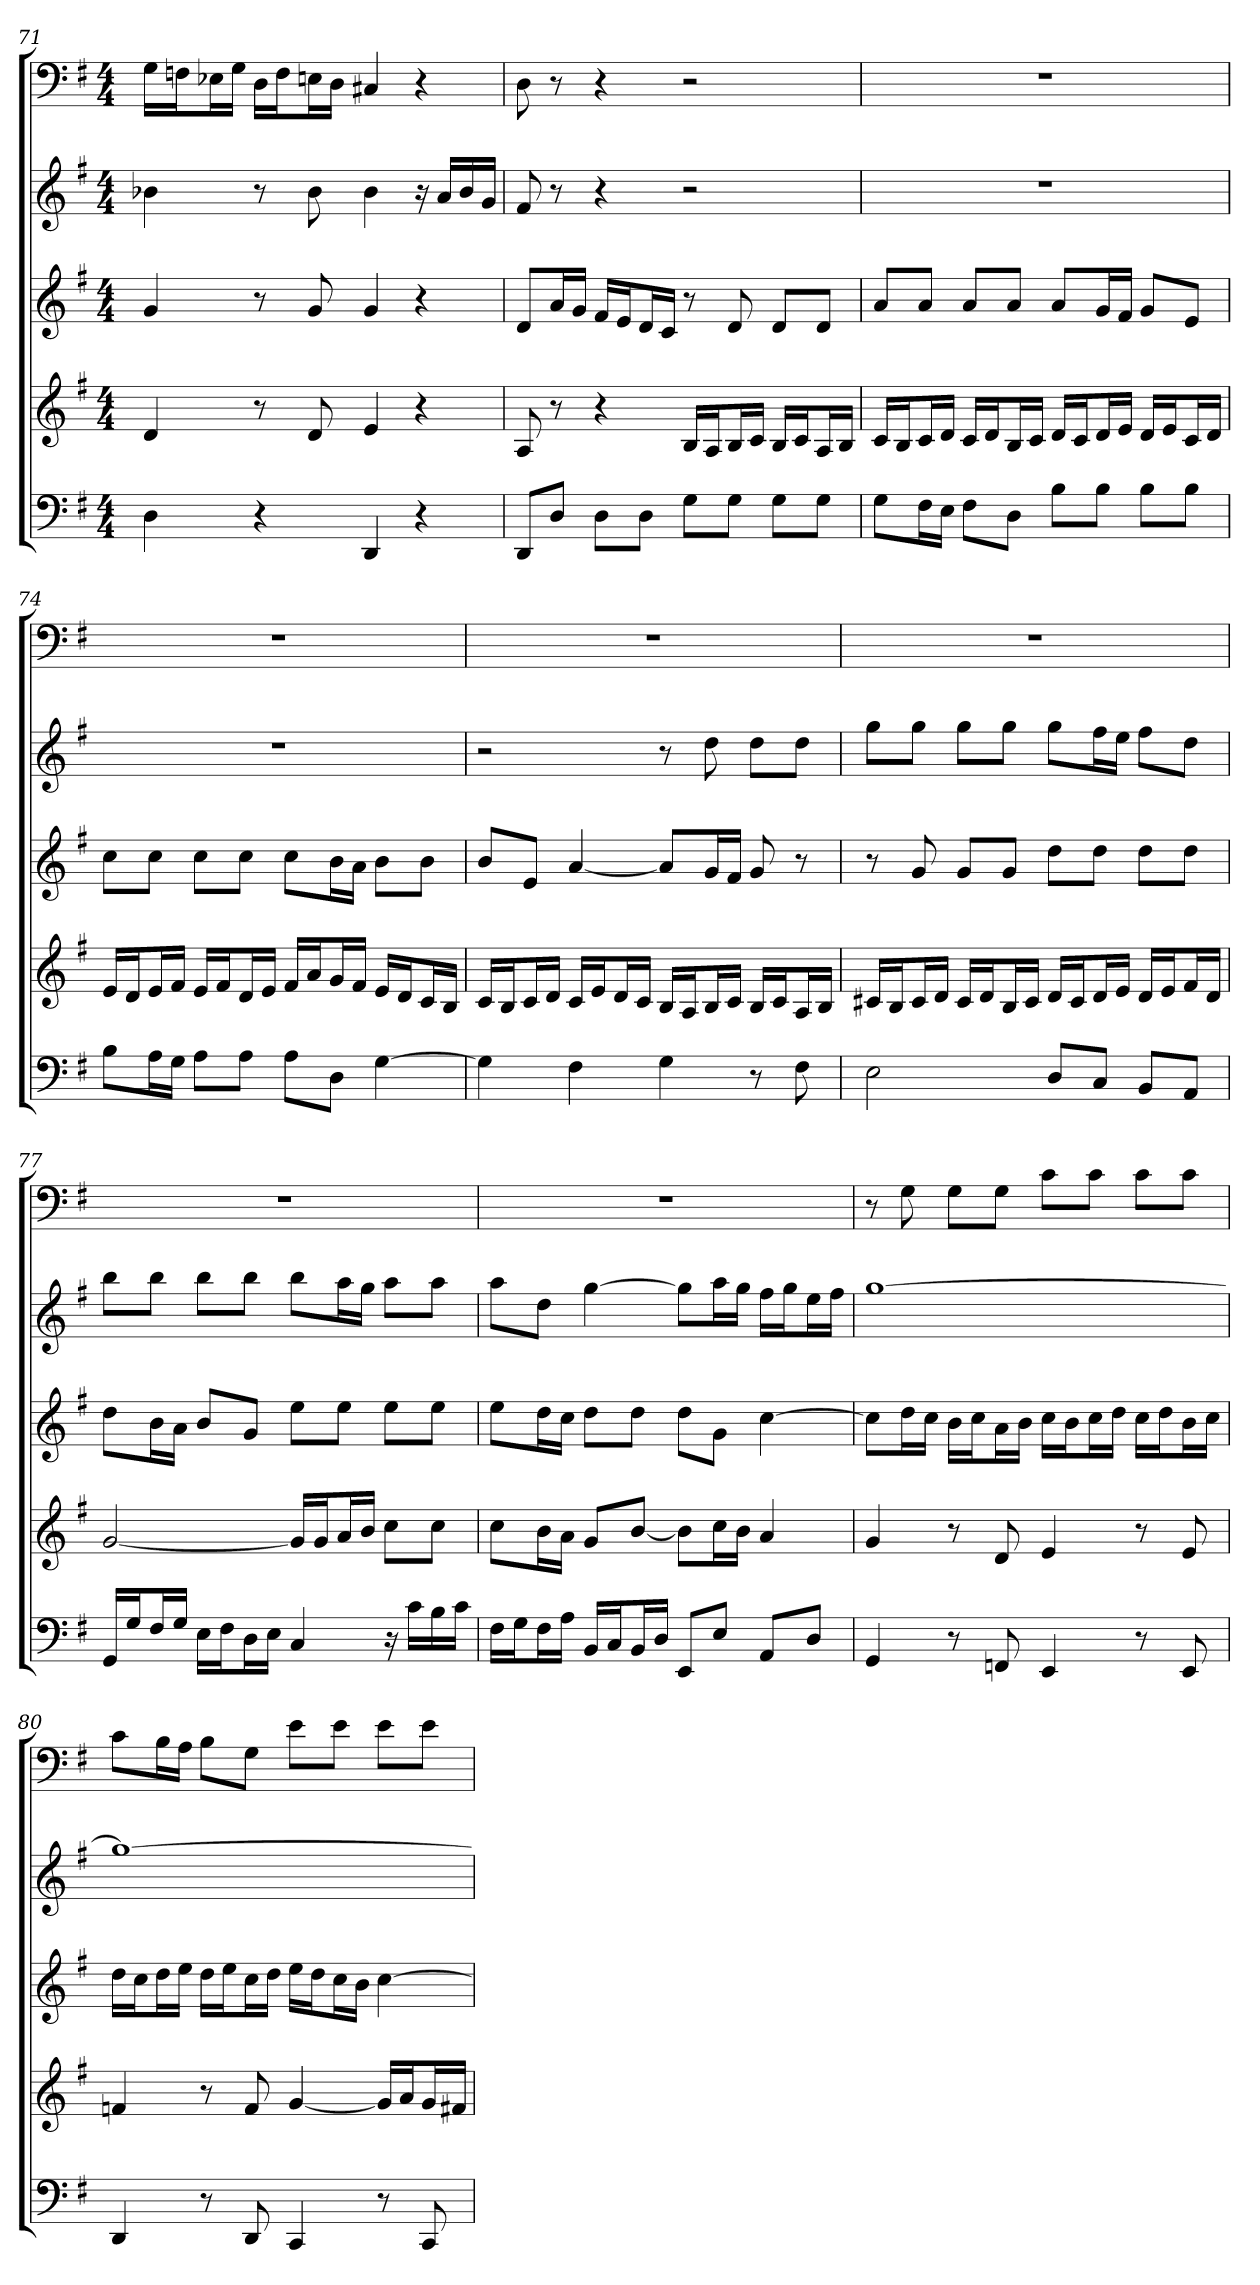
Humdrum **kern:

**kern	**kern	**kern	**kern	**kern
*part5	*part4	*part3	*part2	*part1
*staff5	*staff4	*staff3	*staff2	*staff1
*k[f#]	*k[f#]	*k[f#]	*k[f#]	*k[f#]
*M4/4	*M4/4	*M4/4	*M4/4	*M4/4
=71	=71	=71	=71	=71
4D	4d	4g	4b-X	16GLL
.	.	.	.	16FnJ
.	.	.	.	16E-XL
.	.	.	.	16GJJ
4r	8r	8r	8r	16DLL
.	.	.	.	16FJ
.	8d	8g	8b-	16EnL
.	.	.	.	16DJJ
4DD	4e	4g	4b-	4C#X
4r	4r	4r	16r	4r
.	.	.	16aLL	.
.	.	.	16b-	.
.	.	.	16gJJ	.
=72	=72	=72	=72	=72
8DDL	8A	8dL	8f#	8D
8DJ	8r	16aL	8r	8r
.	.	16gJJ	.	.
8DL	4r	16f#LL	4r	4r
.	.	16eJ	.	.
8DJ	.	16dL	.	.
.	.	16cJJ	.	.
8GL	16BLL	8r	2r	2r
.	16AJ	.	.	.
8GJ	16BL	8d	.	.
.	16cJJ	.	.	.
8GL	16BLL	8dL	.	.
.	16cJ	.	.	.
8GJ	16AL	8dJ	.	.
.	16BJJ	.	.	.
=73	=73	=73	=73	=73
8GL	16cLL	8aL	1r	1r
.	16BJ	.	.	.
16F#L	16cL	8aJ	.	.
16EJJ	16dJJ	.	.	.
8F#L	16cLL	8aL	.	.
.	16dJ	.	.	.
8DJ	16BL	8aJ	.	.
.	16cJJ	.	.	.
8BL	16dLL	8aL	.	.
.	16cJ	.	.	.
8BJ	16dL	16gL	.	.
.	16eJJ	16f#JJ	.	.
8BL	16dLL	8gL	.	.
.	16eJ	.	.	.
8BJ	16cL	8eJ	.	.
.	16dJJ	.	.	.
=74	=74	=74	=74	=74
8BL	16eLL	8ccL	1r	1r
.	16dJ	.	.	.
16AL	16eL	8ccJ	.	.
16GJJ	16f#JJ	.	.	.
8AL	16eLL	8ccL	.	.
.	16f#J	.	.	.
8AJ	16dL	8ccJ	.	.
.	16eJJ	.	.	.
8AL	16f#LL	8ccL	.	.
.	16aJ	.	.	.
8DJ	16gL	16bL	.	.
.	16f#JJ	16aJJ	.	.
[4G	16eLL	8bL	.	.
.	16dJ	.	.	.
.	16cL	8bJ	.	.
.	16BJJ	.	.	.
=75	=75	=75	=75	=75
4G]	16cLL	8bL	2r	1r
.	16BJ	.	.	.
.	16cL	8eJ	.	.
.	16dJJ	.	.	.
4F#	16cLL	[4a	.	.
.	16eJ	.	.	.
.	16dL	.	.	.
.	16cJJ	.	.	.
4G	16BLL	8aL]	8r	.
.	16AJ	.	.	.
.	16BL	16gL	8dd	.
.	16cJJ	16f#JJ	.	.
8r	16BLL	8g	8ddL	.
.	16cJ	.	.	.
8F#	16AL	8r	8ddJ	.
.	16BJJ	.	.	.
=76	=76	=76	=76	=76
2E	16c#XLL	8r	8ggL	1r
.	16BJ	.	.	.
.	16c#L	8g	8ggJ	.
.	16dJJ	.	.	.
.	16c#LL	8gL	8ggL	.
.	16dJ	.	.	.
.	16BL	8gJ	8ggJ	.
.	16c#JJ	.	.	.
8DL	16dLL	8ddL	8ggL	.
.	16c#J	.	.	.
8CJ	16dL	8ddJ	16ff#L	.
.	16eJJ	.	16eeJJ	.
8BBL	16dLL	8ddL	8ff#L	.
.	16eJ	.	.	.
8AAJ	16f#L	8ddJ	8ddJ	.
.	16dJJ	.	.	.
=77	=77	=77	=77	=77
16GGLL	[2g	8ddL	8bbL	1r
16GJ	.	.	.	.
16F#L	.	16bL	8bbJ	.
16GJJ	.	16aJJ	.	.
16ELL	.	8bL	8bbL	.
16F#J	.	.	.	.
16DL	.	8gJ	8bbJ	.
16EJJ	.	.	.	.
4C	16gLL]	8eeL	8bbL	.
.	16gJ	.	.	.
.	16aL	8eeJ	16aaL	.
.	16bJJ	.	16ggJJ	.
16r	8ccL	8eeL	8aaL	.
16cLL	.	.	.	.
16B	8ccJ	8eeJ	8aaJ	.
16cJJ	.	.	.	.
=78	=78	=78	=78	=78
16F#LL	8ccL	8eeL	8aaL	1r
16GJ	.	.	.	.
16F#L	16bL	16ddL	8ddJ	.
16AJJ	16aJJ	16ccJJ	.	.
16BBLL	8gL	8ddL	[4gg	.
16CJ	.	.	.	.
16BBL	[8bJ	8ddJ	.	.
16DJJ	.	.	.	.
8EEL	8bL]	8ddL	8ggL]	.
8EJ	16ccL	8gJ	16aaL	.
.	16bJJ	.	16ggJJ	.
8AAL	4a	[4cc	16ff#LL	.
.	.	.	16ggJ	.
8DJ	.	.	16eeL	.
.	.	.	16ff#JJ	.
=79	=79	=79	=79	=79
4GG	4g	8ccL]	[1gg	8r
.	.	16ddL	.	8G
.	.	16ccJJ	.	.
8r	8r	16bLL	.	8GL
.	.	16ccJ	.	.
8FFn	8d	16aL	.	8GJ
.	.	16bJJ	.	.
4EE	4e	16ccLL	.	8cL
.	.	16bJ	.	.
.	.	16ccL	.	8cJ
.	.	16ddJJ	.	.
8r	8r	16ccLL	.	8cL
.	.	16ddJ	.	.
8EE	8e	16bL	.	8cJ
.	.	16ccJJ	.	.
=80	=80	=80	=80	=80
4DD	4fn	16ddLL	1gg_	8cL
.	.	16ccJ	.	.
.	.	16ddL	.	16BL
.	.	16eeJJ	.	16AJJ
8r	8r	16ddLL	.	8BL
.	.	16eeJ	.	.
8DD	8f	16ccL	.	8GJ
.	.	16ddJJ	.	.
4CC	[4g	16eeLL	.	8eL
.	.	16ddJ	.	.
.	.	16ccL	.	8eJ
.	.	16bJJ	.	.
8r	16gLL]	[4cc	.	8eL
.	16aJ	.	.	.
8CC	16gL	.	.	8eJ
.	16f#XJJ	.	.	.
=	=	=	=	=
*-	*-	*-	*-	*-
